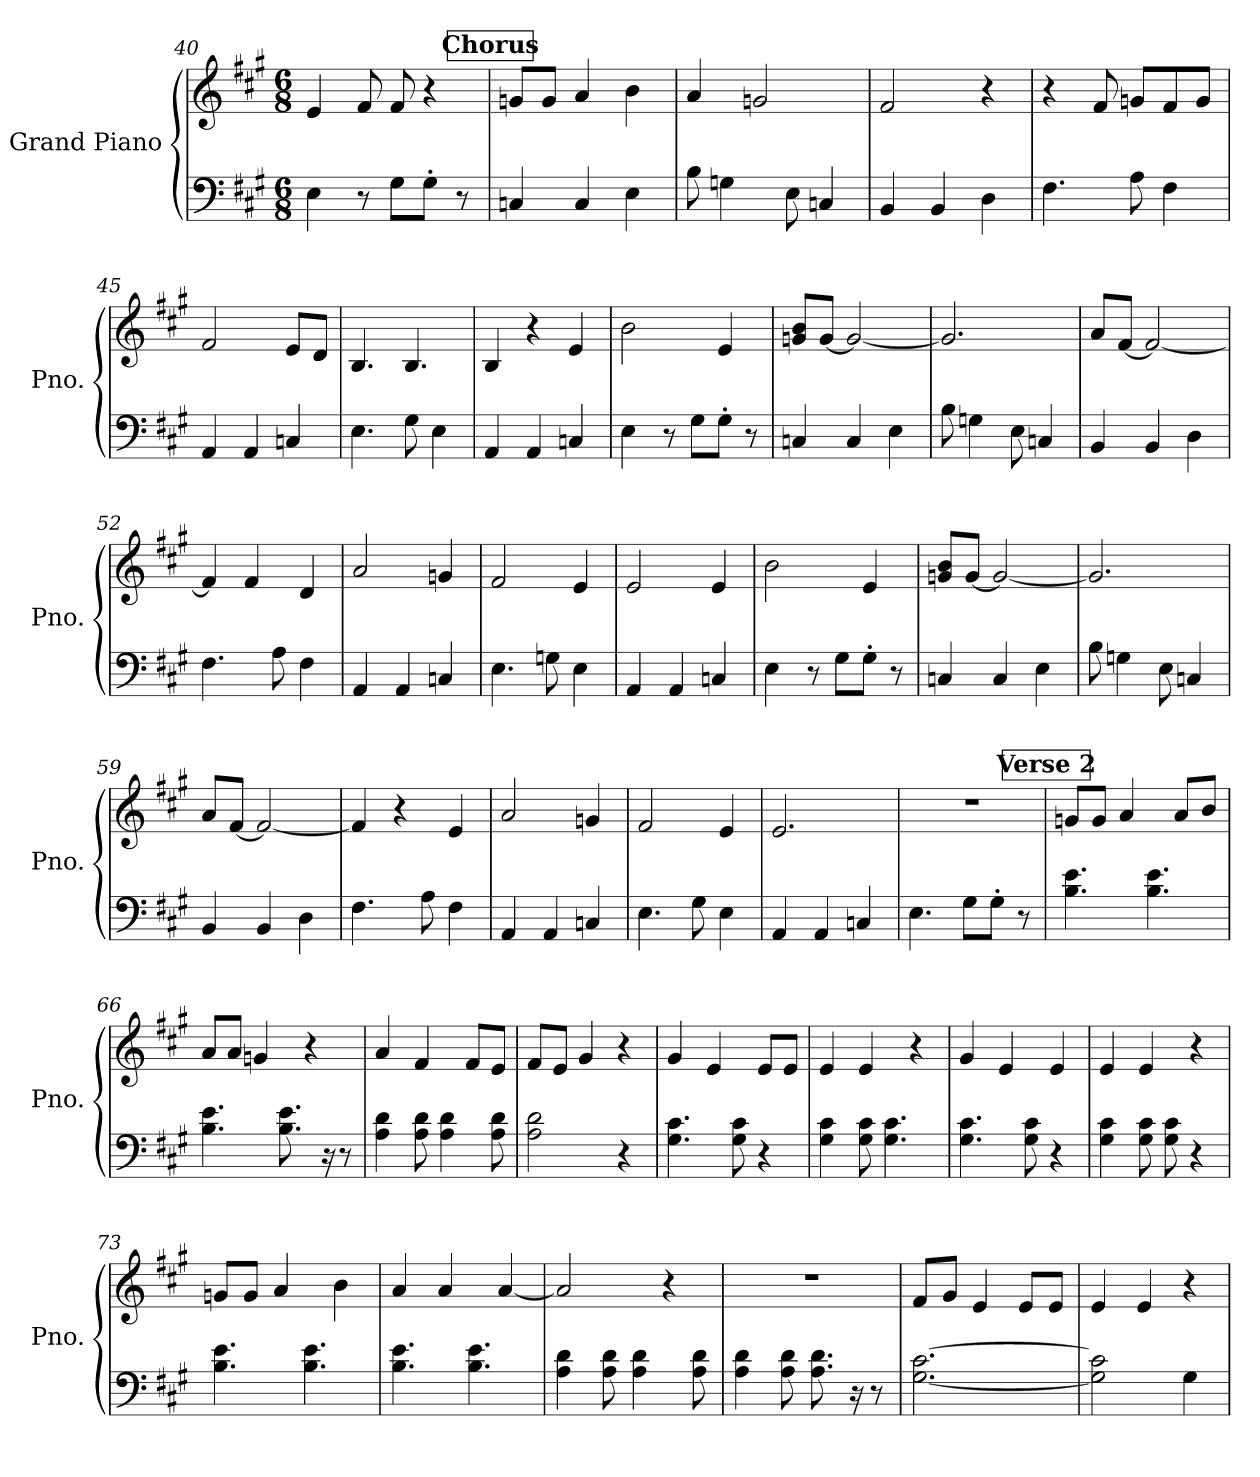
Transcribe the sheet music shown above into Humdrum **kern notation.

**kern	**kern
*part1	*part1
*staff2	*staff1
*I"Grand Piano	*
*I'Pno.	*
*clefF4	*clefG2
*k[f#c#g#]	*k[f#c#g#]
*M6/8	*M6/8
=40	=40
4E\	4e/
8r	8f#/
8G#\L	8f#/
8G#'\J	4r
8r	.
!!LO:REH:place=s1:a:B:fs=11:t=Chorus
=41	=41
4Cn/	8gn/L
.	8g/J
4C/	4a/
4E\	4b\
=42	=42
8B\	4a/
4Gn\	.
.	2gn/
8E\	.
4Cn/	.
=43	=43
4BB/	2f#/
4BB/	.
4D\	4r
!!LO:PB:g=z
=44	=44
4.F#\	4r
.	8f#/
8A\	8gn/L
4F#\	8f#/
.	8g/J
=45	=45
4AA/	2f#/
4AA/	.
4Cn/	8e/L
.	8d/J
=46	=46
4.E\	4.B/
8G#\	4.B/
4E\	.
=47	=47
4AA/	4B/
4AA/	4r
4Cn/	4e/
=48	=48
4E\	2b\
8r	.
8G#\L	.
8G#'\J	4e/
8r	.
=49	=49
4Cn/	8gn/ 8b/L
.	[8g/J
4C/	2g/_
4E\	.
=50	=50
8B\	2.g/]
4Gn\	.
8E\	.
4Cn/	.
=51	=51
4BB/	8a/L
.	[8f#/J
4BB/	2f#/_
4D\	.
=52	=52
4.F#\	4f#/]
.	4f#/
8A\	.
4F#\	4d/
!!LO:LB:g=z
=53	=53
4AA/	2a/
4AA/	.
4Cn/	4gn/
=54	=54
4.E\	2f#/
8Gn\	.
4E\	4e/
=55	=55
4AA/	2e/
4AA/	.
4Cn/	4e/
=56	=56
4E\	2b\
8r	.
8G#\L	.
8G#'\J	4e/
8r	.
=57	=57
4Cn/	8gn/ 8b/L
.	[8g/J
4C/	2g/_
4E\	.
=58	=58
8B\	2.g/]
4Gn\	.
8E\	.
4Cn/	.
=59	=59
4BB/	8a/L
.	[8f#/J
4BB/	2f#/_
4D\	.
=60	=60
4.F#\	4f#/]
.	4r
8A\	.
4F#\	4e/
=61	=61
4AA/	2a/
4AA/	.
4Cn/	4gn/
=62	=62
4.E\	2f#/
8G#\	.
4E\	4e/
!!LO:LB:g=z
=63	=63
4AA/	2.e/
4AA/	.
4Cn/	.
=64	=64
4.E\	2.r
8G#\L	.
8G#'\J	.
8r	.
!!LO:REH:place=s1:a:B:fs=11:t=Verse 2
=65	=65
4.B\ 4.e\	8gn/L
.	8g/J
.	4a/
4.B\ 4.e\	.
.	8a/L
.	8b/J
=66	=66
4.B\ 4.e\	8a/L
.	8a/J
.	4gn/
8.B\ 8.e\	.
.	4r
16r	.
8r	.
=67	=67
4A\ 4d\	4a/
8A\ 8d\	4f#/
4A\ 4d\	.
.	8f#/L
8A\ 8d\	8e/J
=68	=68
2A\ 2d\	8f#/L
.	8e/J
.	4g#/
4r	4r
=69	=69
4.G#\ 4.c#\	4g#/
.	4e/
8G#\ 8c#\	.
4r	8e/L
.	8e/J
=70	=70
4G#\ 4c#\	4e/
8G#\ 8c#\	4e/
4.G#\ 4.c#\	.
.	4r
!!LO:LB:g=z
=71	=71
4.G#\ 4.c#\	4g#/
.	4e/
8G#\ 8c#\	.
4r	4e/
=72	=72
4G#\ 4c#\	4e/
8G#\ 8c#\	4e/
8G#\ 8c#\	.
4r	4r
=73	=73
4.B\ 4.e\	8gn/L
.	8g/J
.	4a/
4.B\ 4.e\	.
.	4b\
=74	=74
4.B\ 4.e\	4a/
.	4a/
4.B\ 4.e\	.
.	[4a/
=75	=75
4A\ 4d\	2a/]
8A\ 8d\	.
4A\ 4d\	.
.	4r
8A\ 8d\	.
=76	=76
4A\ 4d\	2.r
8A\ 8d\	.
8.A\ 8.d\	.
16r	.
8r	.
=77	=77
[2.G#\ [2.c#\	8f#/L
.	8g#/J
.	4e/
.	8e/L
.	8e/J
=78	=78
2G#\] 2c#\]	4e/
.	4e/
4G#\	4r
=	=
*-	*-
